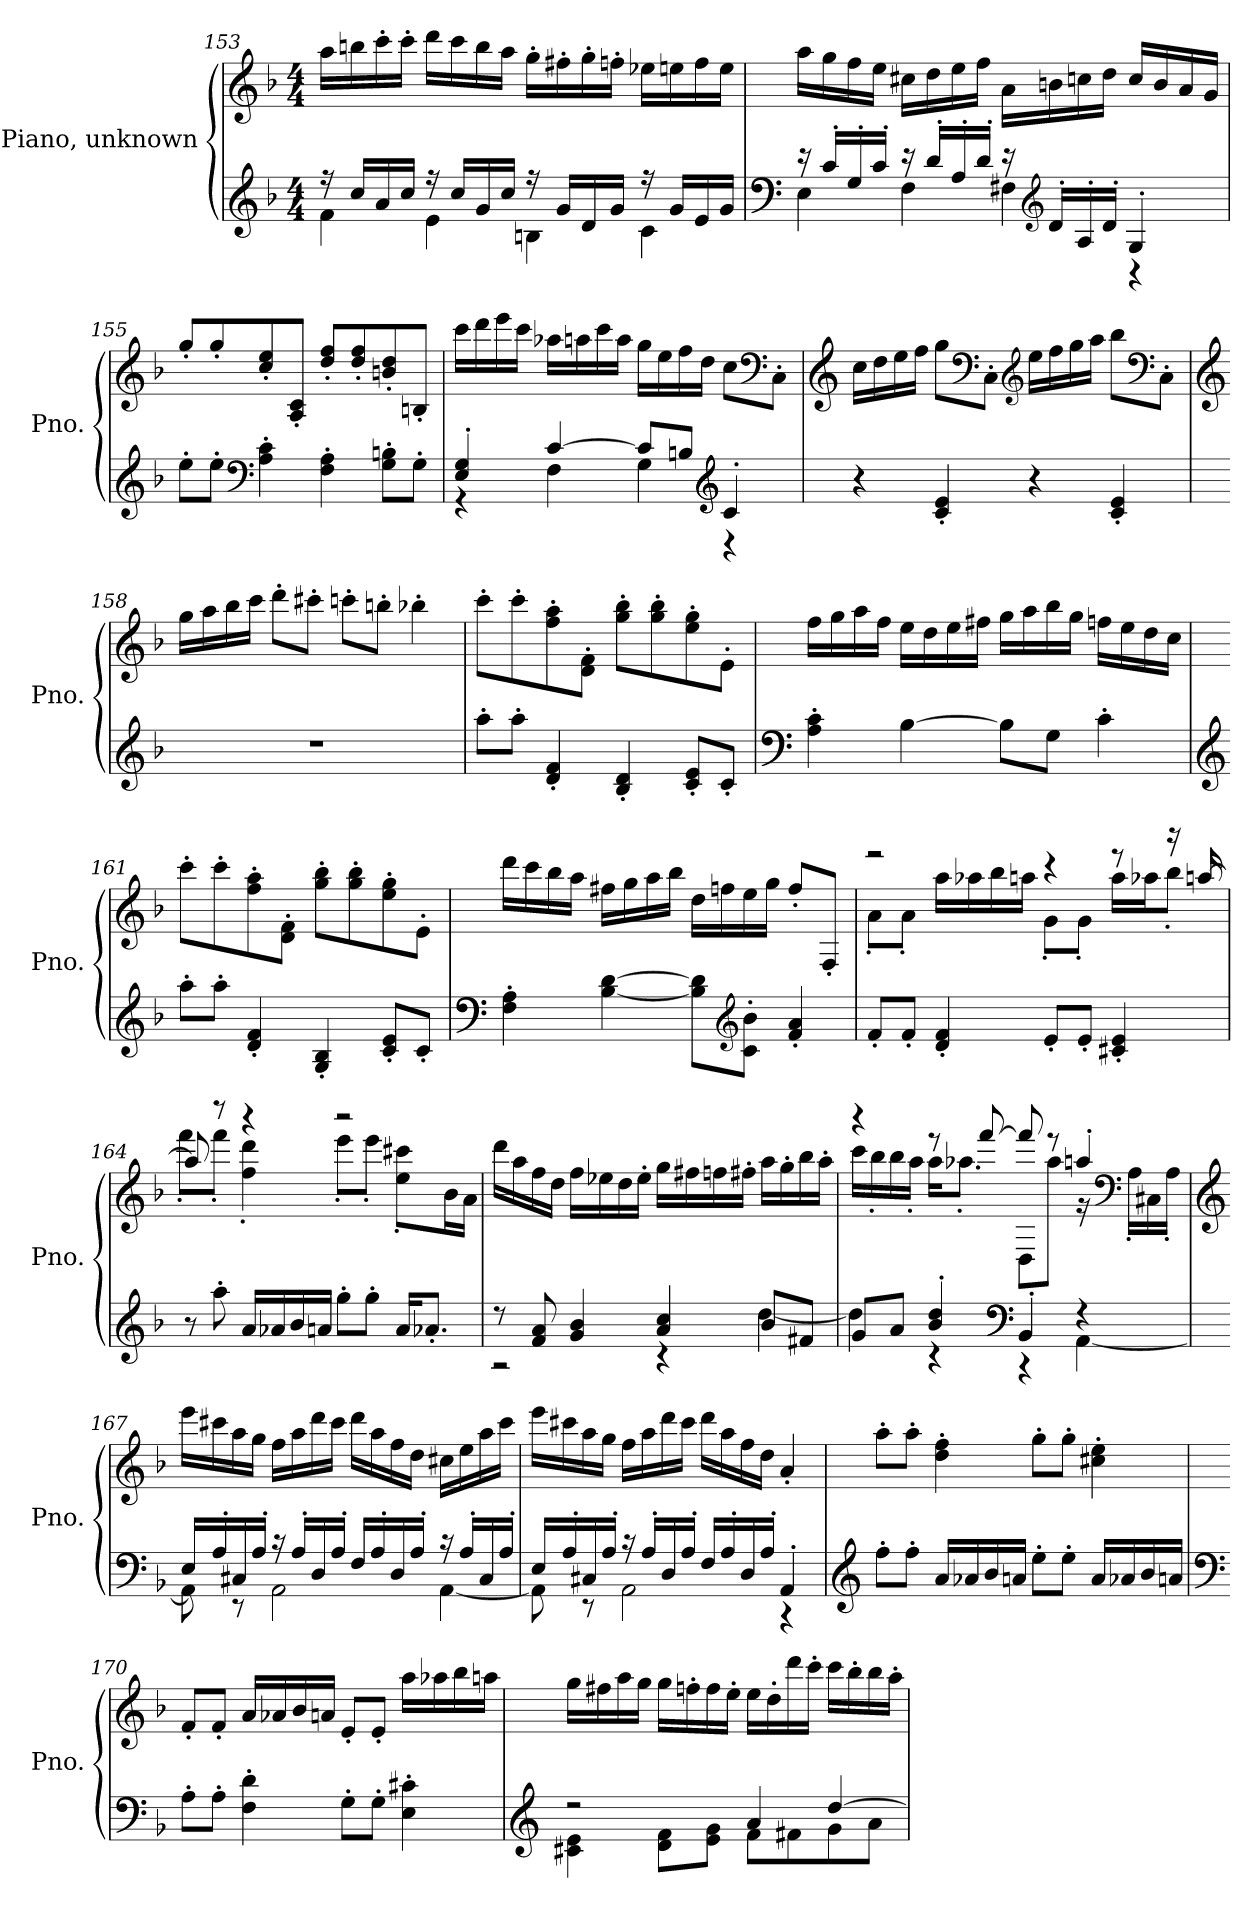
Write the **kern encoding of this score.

**kern	**kern
*part1	*part1
*staff2	*staff1
*I"Piano, unknown	*
*I'Pno.	*
*clefG2	*clefG2
*k[b-]	*k[b-]
*M4/4	*M4/4
=153	=153
*^	*
16r	4f\	16aa\LL
16cc/LL	.	16bbn\
16a/	.	16ccc'\
16cc/JJ	.	16ccc'\JJ
16r	4e\	16ddd\LL
16cc/LL	.	16ccc\
16g/	.	16bb\
16cc/JJ	.	16aa\JJ
16r	4Bn\	16gg'\LL
16g/LL	.	16ff#X'\
16d/	.	16gg'\
16g/JJ	.	16ffn'\JJ
16r	4c\	16ee-X\LL
16g/LL	.	16een\
16e/	.	16ff\
16g/JJ	.	16ee\JJ
!!LO:LB:g=z
=154	=154	=154
*clefF4	*	*
16r	4E\	16aa\LL
16c'/LL	.	16gg\
16G'/	.	16ff\
16c'/JJ	.	16ee\JJ
16r	4F\	16cc#X\LL
16d'/LL	.	16dd\
16A'/	.	16ee\
16d'/JJ	.	16ff\JJ
16r	4F#X\	16a\LL
*clefG2	*	*
16d'/LL	.	16bn\
16A'/	.	16ccn\
16d'/JJ	.	16dd\JJ
4G'/	4r	16cc/LL
.	.	16b/
.	.	16a/
.	.	16g/JJ
*v	*v	*
=155	=155
8ee'\L	8gg'/L
8ee'\J	8gg'/
*clefF4	*
4A\' 4c\'	8cc/' 8ee/'
.	8A/' 8c/'J
4F\' 4A\'	8dd/' 8ff/'L
.	8dd/' 8ff/'
8G\' 8Bn\'L	8bn/' 8dd/'
8G'\J	8Bn'/J
!!LO:LB:g=z
=156	=156
*^	*
4E/' 4G/'	4r	16ccc\LL
.	.	16ddd\
.	.	16eee\
.	.	16ccc\JJ
[4c/	4F\	16aa-X\LL
.	.	16aan\
.	.	16ccc\
.	.	16aa\JJ
8c/L]	4G\	16gg\LL
.	.	16ee\
8Bn/J	.	16ff\
.	.	16dd\JJ
*clefG2	*	*
4c'/	4r	8cc\L
*	*	*clefF4
.	.	8C'\J
*v	*v	*
=157	=157
*	*clefG2
4r	16cc\LL
.	16dd\
.	16ee\
.	16ff\JJ
4c/' 4e/'	8gg\L
*	*clefF4
.	8C'\J
*	*clefG2
4r	16ee\LL
.	16ff\
.	16gg\
.	16aa\JJ
4c/' 4e/'	8bb-\L
*	*clefF4
.	8C'\J
!!LO:LB:g=z
=158	=158
*	*clefG2
1r	16gg\LL
.	16aa\
.	16bb-\
.	16ccc\JJ
.	8ddd'\L
.	8ccc#X'\J
.	8cccn'\L
.	8bbn'\J
.	4bb-X'\
=159	=159
8aa'\L	8ccc'\L
8aa'\J	8ccc'\
4d/' 4f/'	8ff\' 8aa\'
.	8d\' 8f\'J
4B-/' 4d/'	8gg\' 8bb-\'L
.	8gg\' 8bb-\'
8c/' 8e/'L	8ee\' 8gg\'
8c'/J	8e'\J
=160	=160
*clefF4	*
4A\' 4c\'	16ff\LL
.	16gg\
.	16aa\
.	16ff\JJ
[4B-\	16ee\LL
.	16dd\
.	16ee\
.	16ff#X\JJ
8B-\L]	16gg\LL
.	16aa\
8G\J	16bb-\
.	16gg\JJ
4c'\	16ffn\LL
.	16ee\
.	16dd\
.	16cc\JJ
!!LO:LB:g=z
=161	=161
*clefG2	*
8aa'\L	8ccc'\L
8aa'\J	8ccc'\
4d/' 4f/'	8ff\' 8aa\'
.	8d\' 8f\'J
4G/' 4B-/'	8gg\' 8bb-\'L
.	8gg\' 8bb-\'
8c/' 8e/'L	8ee\' 8gg\'
8c'/J	8e'\J
=162	=162
*clefF4	*
4F\' 4A\'	16ddd\LL
.	16ccc\
.	16bb-\
.	16aa\JJ
[4B-\ [4d\	16ff#X\LL
.	16gg\
.	16aa\
.	16bb-\JJ
8B-\] 8d\]L	16dd\LL
.	16ffn\
*clefG2	*
8c\' 8b-\'J	16ee\
.	16gg\JJ
4f/' 4a/'	8ff'/L
.	8F'/J
!!LO:PB:g=z
=163	=163
*	*^
8f'/L	2r	8a'\L
8f'/J	.	8a'\J
4d/' 4f/'	.	16aa\LL
.	.	16aa-X\
.	.	16bb-\
.	.	16aan\JJ
8e'/L	4r	8g'\L
8e'/J	.	8g'\J
4c#X/' 4e/'	8r	16aa\LL
.	.	16aa-X\J
.	16r	8bb-'\J
.	[16aan/	.
=164	=164	=164
8r	8aa/]	8fff'\L
8aa'\	8r	8fff'\J
16a/LL	4r	4ff\' 4ddd\'
16a-X/	.	.
16b-/	.	.
16an/JJ	.	.
8gg'\L	2r	8eee'\L
8gg'\J	.	8eee'\J
16a/KL	.	8ee\' 8ccc#X\'L
8.a-X'/J	.	.
.	.	16b-\L
.	.	16a\JJ
*	*v	*v
!!LO:LB:g=z
=165	=165
*^	*
8r	2r	16ddd\LL
.	.	16aa\
8f/ 8a/	.	16ff\
.	.	16dd\JJ
4g/ 4b-/	.	16ff\LL
.	.	16ee-X\
.	.	16dd\
.	.	16ee-'\JJ
4a/ 4cc/	4r	16gg\LL
.	.	16ff#X\
.	.	16ffn\
.	.	16ff#X'\JJ
8b-/L	[4dd\	16aa\LL
.	.	16gg'\
8f#X/J	.	16bb-\
.	.	16aa'\JJ
=166	=166	=166
*	*	*^
8g/L	4dd\]	4r	16ccc\LL
.	.	.	16bb-'\
8a/J	.	.	16bb-\
.	.	.	16aa'\JJ
4b-/' 4dd/'	4r	8r	16aa\KL
.	.	.	8.aa-X'\J
.	.	[8fff/	.
*clefF4	*	*	*
4BB-'/	4r	8fff/]	8D\L
.	.	8r	8aa-\J
4r	[4AA\	4aan'/	16r
*	*	*clefF4	*
.	.	.	16A'\LL
.	.	.	16C#X\
.	.	.	16A'\JJ
*	*	*v	*v
!!LO:LB:g=z
=167	=167	=167
*	*	*clefG2
16E/LL	8AA\]	16eee\LL
16A'/	.	16ccc#X\
16C#X/	8r	16aa\
16A'/JJ	.	16gg\JJ
16r	2AA\	16ff\LL
16A'/LL	.	16aa\
16D/	.	16ddd\
16A'/JJ	.	16ccc#\JJ
16F/LL	.	16ddd\LL
16A'/	.	16aa\
16D/	.	16ff\
16A'/JJ	.	16dd\JJ
16r	[4AA\	16cc#X\LL
16A'/LL	.	16ee\
16C#/	.	16aa\
16A'/JJ	.	16ccc#\JJ
=168	=168	=168
16E/LL	8AA\]	16eee\LL
16A'/	.	16ccc#X\
16C#X/	8r	16aa\
16A'/JJ	.	16gg\JJ
16r	2AA\	16ff\LL
16A'/LL	.	16aa\
16D/	.	16ddd\
16A'/JJ	.	16ccc#\JJ
16F/LL	.	16ddd\LL
16A'/	.	16aa\
16D/	.	16ff\
16A'/JJ	.	16dd\JJ
4AA'/	4r	4a'/
*v	*v	*
!!LO:LB:g=z
=169	=169
*clefG2	*
8ff'\L	8aa'\L
8ff'\J	8aa'\J
16a/LL	4dd\' 4ff\'
16a-X/	.
16b-/	.
16an/JJ	.
8ee'\L	8gg'\L
8ee'\J	8gg'\J
16a/LL	4cc#X\' 4ee\'
16a-X/	.
16b-/	.
16an/JJ	.
=170	=170
*clefF4	*
8A'\L	8f'/L
8A'\J	8f'/J
4F\' 4d\'	16a/LL
.	16a-X/
.	16b-/
.	16an/JJ
8G'\L	8e'/L
8G'\J	8e'/J
4E\' 4c#X\'	16aa\LL
.	16aa-X\
.	16bb-\
.	16aan\JJ
!!LO:LB:g=z
=171	=171
*clefG2	*
*^	*
2r	4c#X\ 4e\	16gg\LL
.	.	16ff#X\
.	.	16aa\
.	.	16gg\JJ
.	8d\ 8f\L	16gg\LL
.	.	16ffn'\
.	8e\ 8g\J	16ff\
.	.	16ee'\JJ
4a/	8f\L	16ee\LL
.	.	16dd'\
.	8f#X\	16ddd\
.	.	16ccc'\JJ
[4dd/	8g\	16ccc\LL
.	.	16bb-'\
.	8a\J	16bb-\
.	.	16aa'\JJ
*v	*v	*
=	=
*-	*-
